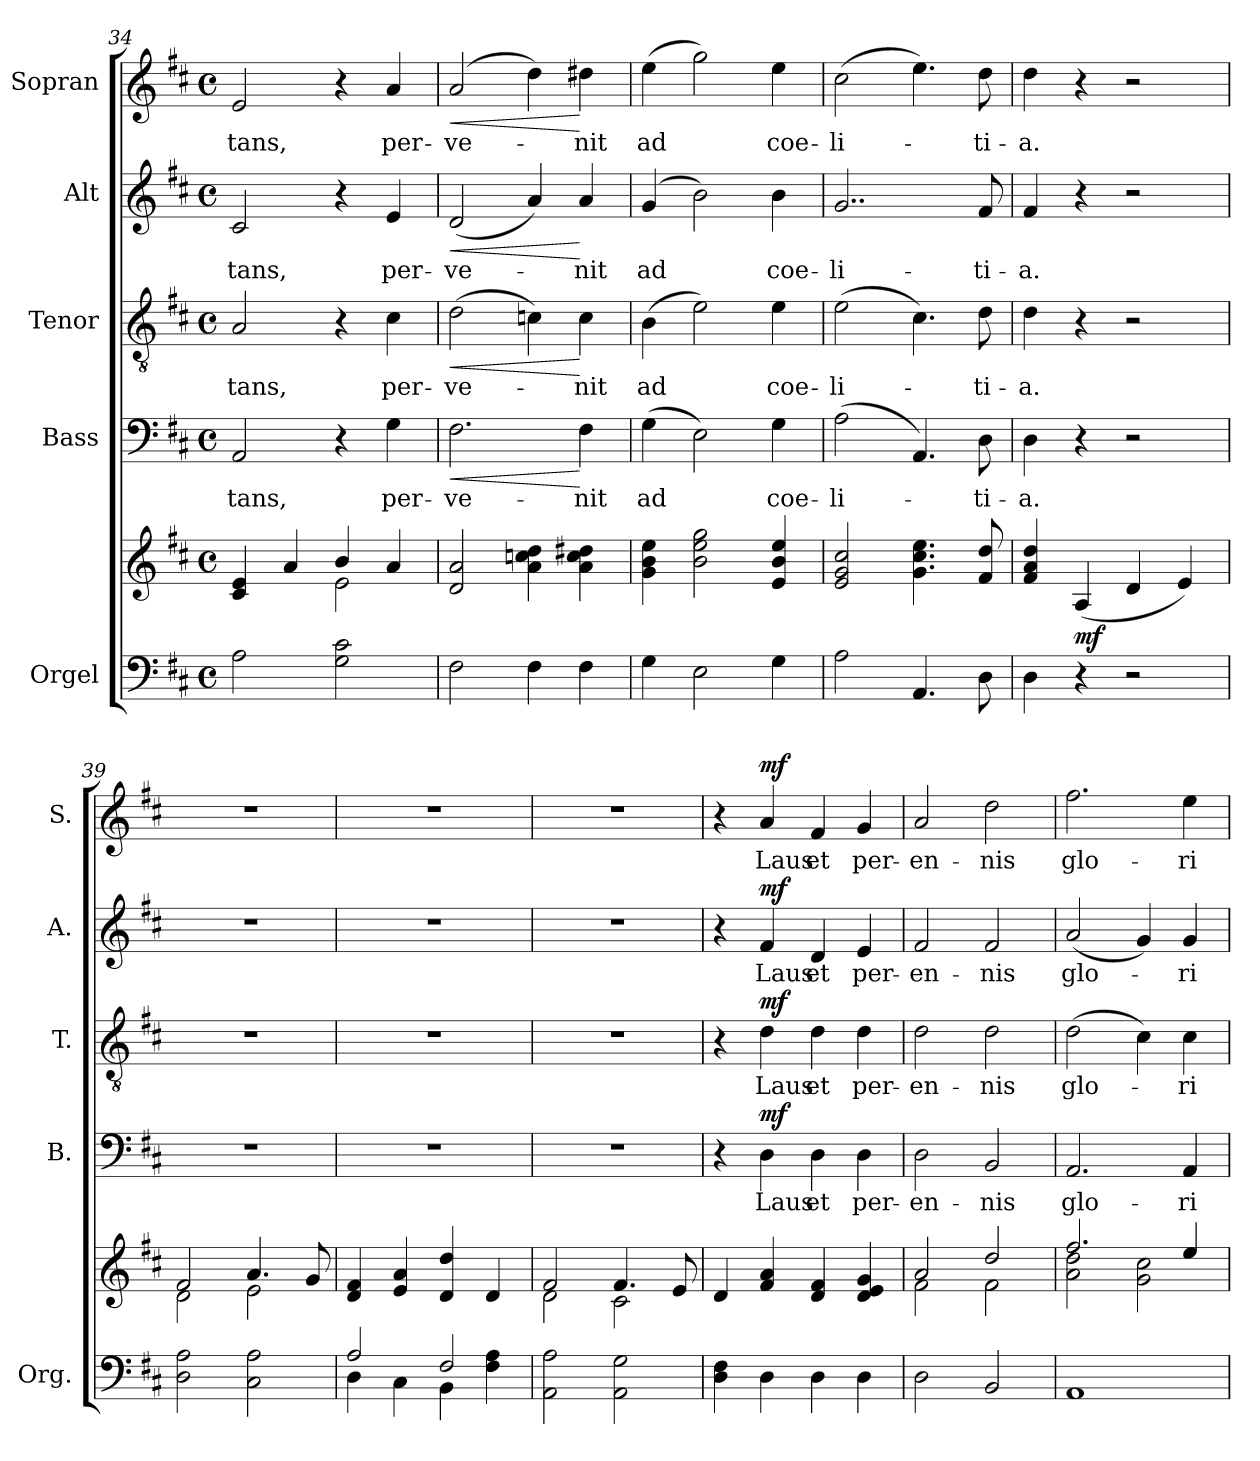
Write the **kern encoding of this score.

**kern	**kern	**dynam	**kern	**text	**dynam	**kern	**text	**dynam	**kern	**text	**dynam	**kern	**text	**dynam
*part5	*part5	*part5	*part4	*part4	*part4	*part3	*part3	*part3	*part2	*part2	*part2	*part1	*part1	*part1
*staff6	*staff5	*staff5/6	*staff4	*staff4	*staff4	*staff3	*staff3	*staff3	*staff2	*staff2	*staff2	*staff1	*staff1	*staff1
*I"Orgel	*	*	*I"Bass	*	*	*I"Tenor	*	*	*I"Alt	*	*	*I"Sopran	*	*
*I'Org.	*	*	*I'B.	*	*	*I'T.	*	*	*I'A.	*	*	*I'S.	*	*
*clefF4	*clefG2	*	*clefF4	*	*	*clefGv2	*	*	*clefG2	*	*	*clefG2	*	*
*k[f#c#]	*k[f#c#]	*	*k[f#c#]	*	*	*k[f#c#]	*	*	*k[f#c#]	*	*	*k[f#c#]	*	*
*D:	*D:	*	*D:	*	*	*D:	*	*	*D:	*	*	*D:	*	*
*M4/4	*M4/4	*	*M4/4	*	*	*M4/4	*	*	*M4/4	*	*	*M4/4	*	*
*met(c)	*met(c)	*	*met(c)	*	*	*met(c)	*	*	*met(c)	*	*	*met(c)	*	*
=34	=34	=34	=34	=34	=34	=34	=34	=34	=34	=34	=34	=34	=34	=34
*	*^	*	*	*	*	*	*	*	*	*	*	*	*	*
!	!	!	!	!	!LO:LY:b	!	!	!LO:LY:b	!	!	!LO:LY:b	!	!	!LO:LY:b	!
2A\	4c#/ 4e/	2ryy	.	2AA/	-tans,	.	2A/	-tans,	.	2c#/	-tans,	.	2e/	-tans,	.
.	4a/	.	.	.	.	.	.	.	.	.	.	.	.	.	.
2G\ 2c#\	4b/	2e\	.	4r	.	.	4r	.	.	4r	.	.	4r	.	.
!	!	!	!	!	!LO:LY:b	!	!	!LO:LY:b	!	!	!LO:LY:b	!	!	!LO:LY:b	!
.	4a/	.	.	4G\	per-	.	4c#\	per-	.	4e/	per-	.	4a/	per-	.
*	*v	*v	*	*	*	*	*	*	*	*	*	*	*	*	*
=35	=35	=35	=35	=35	=35	=35	=35	=35	=35	=35	=35	=35	=35	=35
!	!	!	!	!LO:LY:b	!LO:HP:b	!	!LO:LY:b	!LO:HP:b	!	!LO:LY:b	!LO:HP:b	!	!LO:LY:b	!LO:HP:b
2F#\	2d/ 2a/	.	2.F#\	-ve-	<	(>2d\	-ve-	<	(<2d/	-ve-	<	(2a/	-ve-	<
4F#\	4a\ 4ccn\ 4dd\	.	.	.	.	4cn\)	.	.	4a/)	.	.	4dd\)	.	.
!	!	!	!	!LO:LY:b	!	!	!LO:LY:b	!	!	!LO:LY:b	!	!	!LO:LY:b	!
4F#\	4a\ 4cc\ 4dd#X\	.	4F#\	-nit	[	4c\	-nit	[	4a/	-nit	[	4dd#X\	-nit	[
!!LO:LB:g=z
=36	=36	=36	=36	=36	=36	=36	=36	=36	=36	=36	=36	=36	=36	=36
!	!	!	!	!LO:LY:b	!	!	!LO:LY:b	!	!	!LO:LY:b	!	!	!LO:LY:b	!
4G\	4g\ 4b\ 4ee\	.	(>4G\	ad	.	(>4B\	ad	.	(4g/	ad	.	(>4ee\	ad	.
2E\	2b\ 2ee\ 2gg\	.	2E\)	.	.	2e\)	.	.	2b\)	.	.	2gg\)	.	.
!	!	!	!	!LO:LY:b	!	!	!LO:LY:b	!	!	!LO:LY:b	!	!	!LO:LY:b	!
4G\	4e/ 4b/ 4ee/	.	4G\	coe-	.	4e\	coe-	.	4b\	coe-	.	4ee\	coe-	.
=37	=37	=37	=37	=37	=37	=37	=37	=37	=37	=37	=37	=37	=37	=37
!	!	!	!	!LO:LY:b	!	!	!LO:LY:b	!	!	!LO:LY:b	!	!	!LO:LY:b	!
2A\	2e/ 2g/ 2cc#/	.	(>2A\	-li-	.	(>2e\	-li-	.	2..g/	-li-	.	(>2cc#\	-li-	.
4.AA/	4.g\ 4.cc#\ 4.ee\	.	4.AA/)	.	.	4.c#\)	.	.	.	.	.	4.ee\)	.	.
!	!	!	!	!LO:LY:b	!	!	!LO:LY:b	!	!	!LO:LY:b	!	!	!LO:LY:b	!
8D\	8f#/ 8dd/	.	8D\	-ti-	.	8d\	-ti-	.	8f#/	-ti-	.	8dd\	-ti-	.
=38	=38	=38	=38	=38	=38	=38	=38	=38	=38	=38	=38	=38	=38	=38
!	!	!	!	!LO:LY:b	!	!	!LO:LY:b	!	!	!LO:LY:b	!	!	!LO:LY:b	!
4D\	4f#/ 4a/ 4dd/	.	4D\	-a.	.	4d\	-a.	.	4f#/	-a.	.	4dd\	-a.	.
!	!	!LO:DY:b	!	!	!	!	!	!	!	!	!	!	!	!
4r	(<4A/	mf	4r	.	.	4r	.	.	4r	.	.	4r	.	.
2r	4d/	.	2r	.	.	2r	.	.	2r	.	.	2r	.	.
.	4e/)	.	.	.	.	.	.	.	.	.	.	.	.	.
=39	=39	=39	=39	=39	=39	=39	=39	=39	=39	=39	=39	=39	=39	=39
*	*^	*	*	*	*	*	*	*	*	*	*	*	*	*
2D\ 2A\	2f#/	2d\	.	1r	.	.	1r	.	.	1r	.	.	1r	.	.
2C#\ 2A\	4.a/	2e\	.	.	.	.	.	.	.	.	.	.	.	.	.
.	8g/	.	.	.	.	.	.	.	.	.	.	.	.	.	.
*	*v	*v	*	*	*	*	*	*	*	*	*	*	*	*	*
=40	=40	=40	=40	=40	=40	=40	=40	=40	=40	=40	=40	=40	=40	=40
*^	*	*	*	*	*	*	*	*	*	*	*	*	*	*
2A/	4D\	4d/ 4f#/	.	1r	.	.	1r	.	.	1r	.	.	1r	.	.
.	4C#\	4e/ 4a/	.	.	.	.	.	.	.	.	.	.	.	.	.
2F#/	4BB\	4d/ 4dd/	.	.	.	.	.	.	.	.	.	.	.	.	.
.	4F#\ 4A\	4d/	.	.	.	.	.	.	.	.	.	.	.	.	.
*v	*v	*	*	*	*	*	*	*	*	*	*	*	*	*	*
=41	=41	=41	=41	=41	=41	=41	=41	=41	=41	=41	=41	=41	=41	=41
*	*^	*	*	*	*	*	*	*	*	*	*	*	*	*
2AA\ 2A\	2f#/	2d\	.	1r	.	.	1r	.	.	1r	.	.	1r	.	.
2AA\ 2G\	4.f#/	2c#\	.	.	.	.	.	.	.	.	.	.	.	.	.
.	8e/	.	.	.	.	.	.	.	.	.	.	.	.	.	.
*	*v	*v	*	*	*	*	*	*	*	*	*	*	*	*	*
!!LO:PB:g=z
=42	=42	=42	=42	=42	=42	=42	=42	=42	=42	=42	=42	=42	=42	=42
4D\ 4F#\	4d/	.	4r	.	.	4r	.	.	4r	.	.	4r	.	.
!	!	!	!	!LO:LY:b	!LO:DY:a	!	!LO:LY:b	!LO:DY:a	!	!LO:LY:b	!LO:DY:a	!	!LO:LY:b	!LO:DY:a
4D\	4f#/ 4a/	.	4D\	Laus	mf	4d\	Laus	mf	4f#/	Laus	mf	4a/	Laus	mf
!	!	!	!	!LO:LY:b	!	!	!LO:LY:b	!	!	!LO:LY:b	!	!	!LO:LY:b	!
4D\	4d/ 4f#/	.	4D\	et	.	4d\	et	.	4d/	et	.	4f#/	et	.
!	!	!	!	!LO:LY:b	!	!	!LO:LY:b	!	!	!LO:LY:b	!	!	!LO:LY:b	!
4D\	4d/ 4e/ 4g/	.	4D\	per-	.	4d\	per-	.	4e/	per-	.	4g/	per-	.
=43	=43	=43	=43	=43	=43	=43	=43	=43	=43	=43	=43	=43	=43	=43
*	*^	*	*	*	*	*	*	*	*	*	*	*	*	*
!	!	!	!	!	!LO:LY:b	!	!	!LO:LY:b	!	!	!LO:LY:b	!	!	!LO:LY:b	!
2D\	2a/	2f#\	.	2D\	-en-	.	2d\	-en-	.	2f#/	-en-	.	2a/	-en-	.
!	!	!	!	!	!LO:LY:b	!	!	!LO:LY:b	!	!	!LO:LY:b	!	!	!LO:LY:b	!
2BB/	2dd/	2f#\	.	2BB/	-nis	.	2d\	-nis	.	2f#/	-nis	.	2dd\	-nis	.
=44	=44	=44	=44	=44	=44	=44	=44	=44	=44	=44	=44	=44	=44	=44	=44
!	!	!	!	!	!LO:LY:b	!	!	!LO:LY:b	!	!	!LO:LY:b	!	!	!LO:LY:b	!
1AA	2.ff#/	2a\ 2dd\	.	2.AA/	glo-	.	(>2d\	glo-	.	(<2a/	glo-	.	2.ff#\	glo-	.
.	.	2g\ 2cc#\	.	.	.	.	4c#\)	.	.	4g/)	.	.	.	.	.
!	!	!	!	!	!LO:LY:b	!	!	!LO:LY:b	!	!	!LO:LY:b	!	!	!LO:LY:b	!
.	4ee/	.	.	4AA/	-ri-	.	4c#\	-ri-	.	4g/	-ri-	.	4ee\	-ri-	.
*	*v	*v	*	*	*	*	*	*	*	*	*	*	*	*	*
=	=	=	=	=	=	=	=	=	=	=	=	=	=	=
*-	*-	*-	*-	*-	*-	*-	*-	*-	*-	*-	*-	*-	*-	*-
